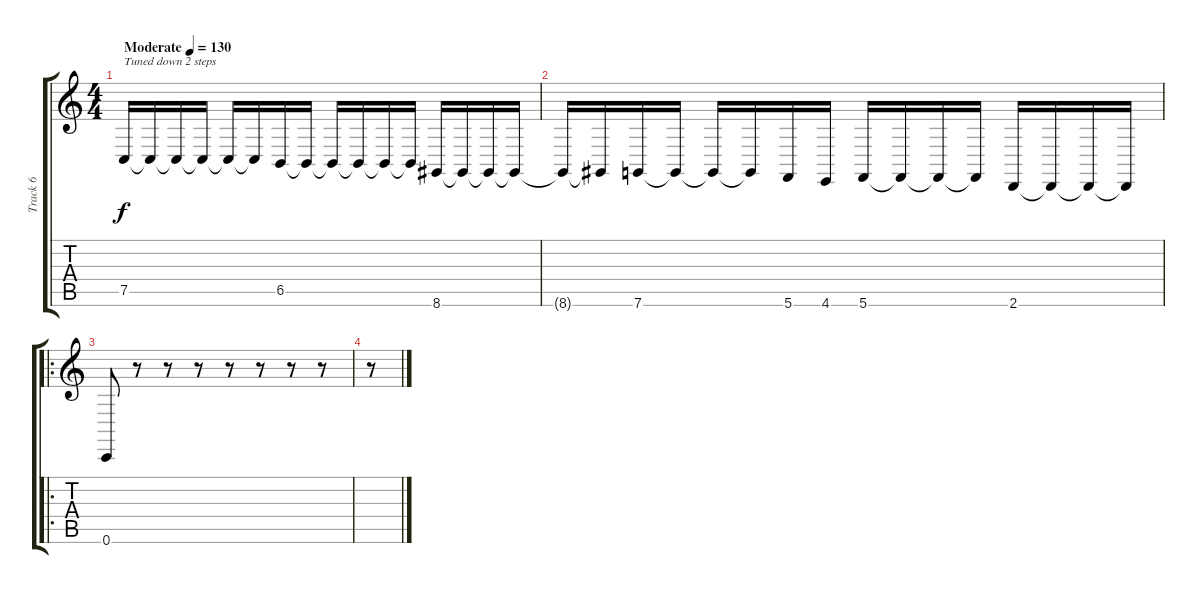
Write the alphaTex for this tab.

\track ("Track 6" "Track 6") {instrument stringensemble1}
\staff {score tabs}
\tuning (C4 G3 Eb3 Bb2 F2 C2) {hide}
\ts (4 4)
\tempo (130 "Moderate")
\clef g2
\ks c
7.5.16{txt "Tuned down 2 steps" dy f instrument stringensemble1} 7.5{t}.16 7.5{t}.16 7.5{t}.16 7.5{t}.16 7.5{t}.16 6.5.16 6.5{t}.16 6.5{t}.16 6.5{t}.16 6.5{t}.16 6.5{t}.16 8.6.16 8.6{t}.16 8.6{t}.16 8.6{t}.16 |
8.6{t}.16 8.6{t}.16 7.6.16 7.6{t}.16 7.6{t}.16 7.6{t}.16 5.6.16 4.6.16 5.6.16 5.6{t}.16 5.6{t}.16 5.6{t}.16 2.6.16 2.6{t}.16 2.6{t}.16 2.6{t}.16 |
\ro
0.6.8 r.8 r.8 r.8 r.8 r.8 r.8 r.8 |
r.8
